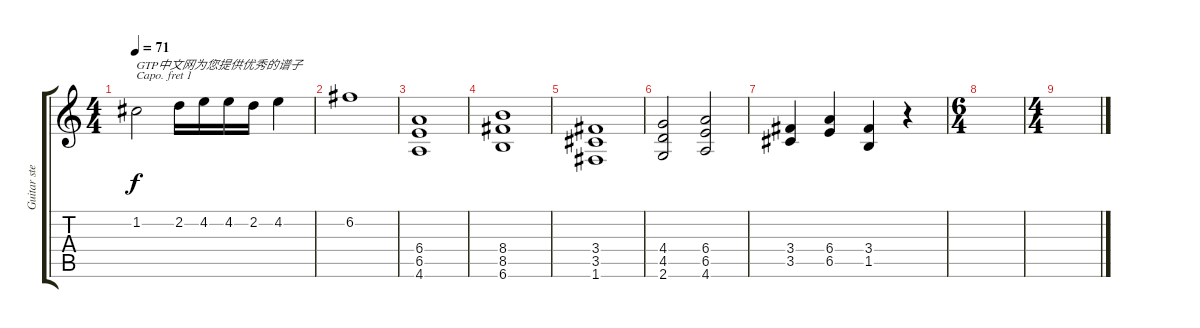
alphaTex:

\track ("Guitar steel" "Guitar ste") {instrument acousticguitarsteel}
\staff {score tabs}
\capo 1
\tuning (E4 B3 G3 D3 A2 E2) {hide}
\ts (4 4)
\tempo 71
\clef g2
\ks c
1.2.2{txt "GTP中文网为您提供优秀的谱子" dy f} 2.2.16 4.2.16 4.2.16 2.2.16 4.2.4 |
6.2.1 |
(6.4 6.5 4.6).1{volume 6 instrument overdrivenguitar} |
(8.4 8.5 6.6).1 |
(3.4 3.5 1.6).1 |
(4.4 4.5 2.6).2 (6.4 6.5 4.6).2 |
(3.4 3.5).4 (6.4 6.5).4 (3.4 1.5).4 r.4 |
\ts (6 4)
|
\ts (4 4)
